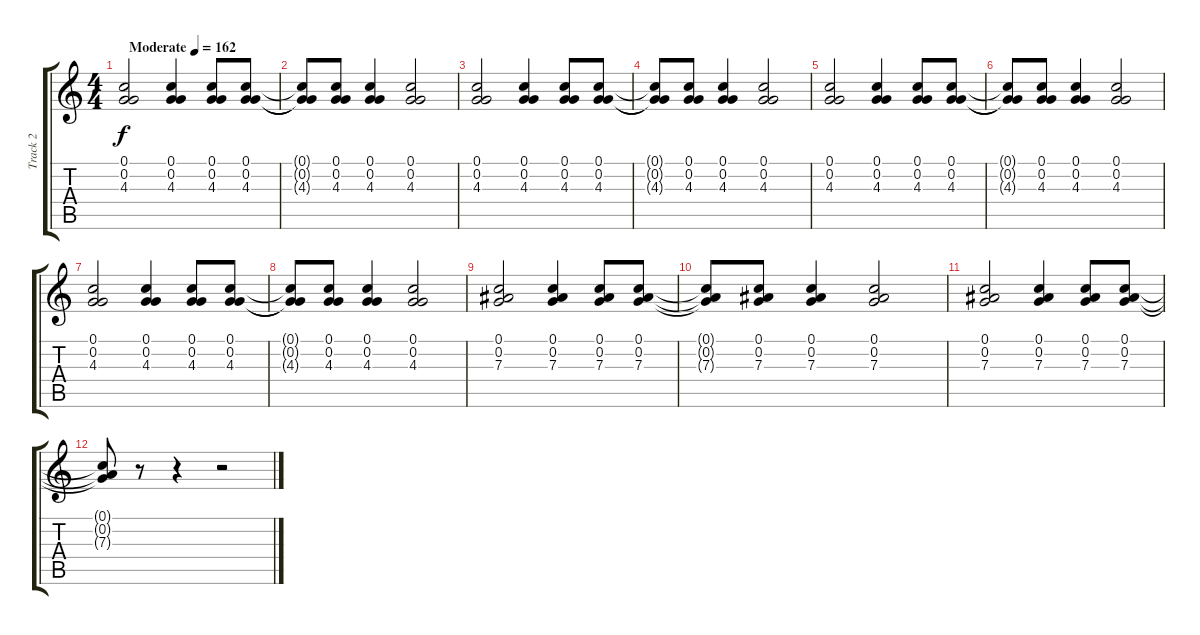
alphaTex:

\track ("Track 2" "Track 2") {instrument electricguitarclean}
\staff {score tabs}
\tuning (C4 G3 Eb3 Bb2 F2 C2) {hide}
\ts (4 4)
\tempo (162 "Moderate")
\clef g2
\ks c
(0.1 0.2 4.3).2{dy f instrument electricguitarclean} (0.1 0.2 4.3).4 (0.1 0.2 4.3).8 (0.1 0.2 4.3).8 |
(0.1{t} 0.2{t} 4.3{t}).8 (0.1 0.2 4.3).8 (0.1 0.2 4.3).4 (0.1 0.2 4.3).2 |
(0.1 0.2 4.3).2 (0.1 0.2 4.3).4 (0.1 0.2 4.3).8 (0.1 0.2 4.3).8 |
(0.1{t} 0.2{t} 4.3{t}).8 (0.1 0.2 4.3).8 (0.1 0.2 4.3).4 (0.1 0.2 4.3).2 |
(0.1 0.2 4.3).2 (0.1 0.2 4.3).4 (0.1 0.2 4.3).8 (0.1 0.2 4.3).8 |
(0.1{t} 0.2{t} 4.3{t}).8 (0.1 0.2 4.3).8 (0.1 0.2 4.3).4 (0.1 0.2 4.3).2 |
(0.1 0.2 4.3).2 (0.1 0.2 4.3).4 (0.1 0.2 4.3).8 (0.1 0.2 4.3).8 |
(0.1{t} 0.2{t} 4.3{t}).8 (0.1 0.2 4.3).8 (0.1 0.2 4.3).4 (0.1 0.2 4.3).2 |
(0.1 0.2 7.3).2 (0.1 0.2 7.3).4 (0.1 0.2 7.3).8 (0.1 0.2 7.3).8 |
(0.1{t} 0.2{t} 7.3{t}).8 (0.1 0.2 7.3).8 (0.1 0.2 7.3).4 (0.1 0.2 7.3).2 |
(0.1 0.2 7.3).2 (0.1 0.2 7.3).4 (0.1 0.2 7.3).8 (0.1 0.2 7.3).8 |
(0.1{t} 0.2{t} 7.3{t}).8 r.8 r.4 r.2
